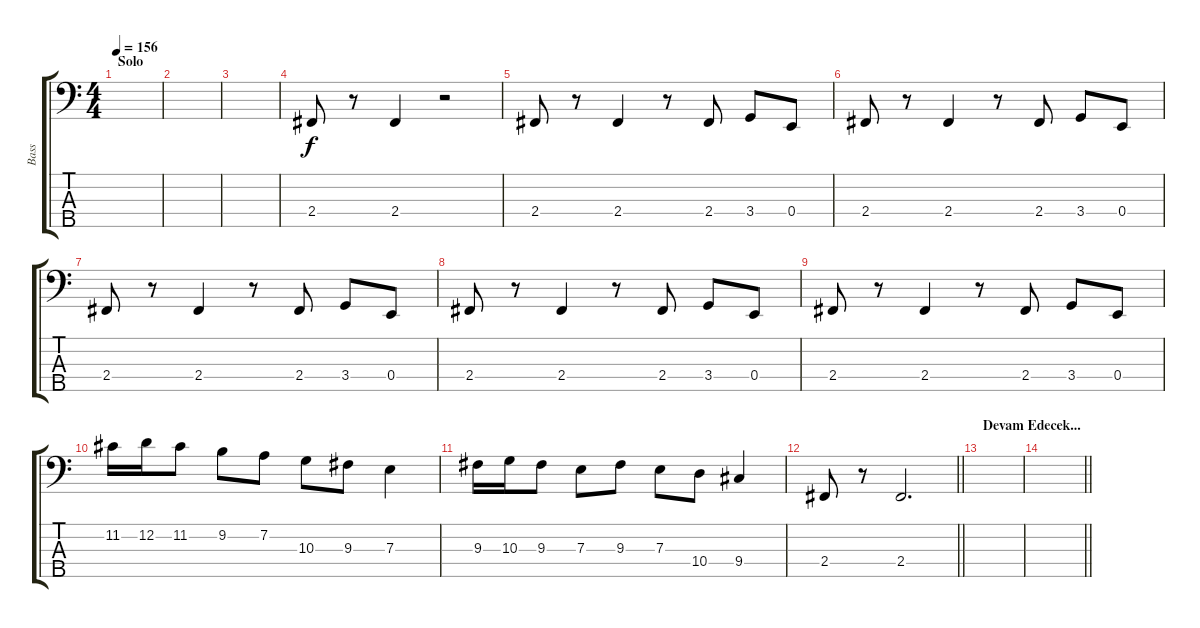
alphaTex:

\track ("Bass" "Bass") {instrument electricbassfinger}
\staff {score tabs}
\tuning (G2 D2 A1 E1 B0) {hide}
\ts (4 4)
\section ("" "Solo")
\tempo 156
\clef f4
\ks c
|
|
|
2.4.8 r.8 2.4.4 r.2 |
2.4.8 r.8 2.4.4 r.8 2.4.8 3.4.8 0.4.8 |
2.4.8 r.8 2.4.4 r.8 2.4.8 3.4.8 0.4.8 |
2.4.8 r.8 2.4.4 r.8 2.4.8 3.4.8 0.4.8 |
2.4.8 r.8 2.4.4 r.8 2.4.8 3.4.8 0.4.8 |
2.4.8 r.8 2.4.4 r.8 2.4.8 3.4.8 0.4.8 |
11.2.16 12.2.16 11.2.8 9.2.8 7.2.8 10.3.8 9.3.8 7.3.4 |
9.3.16 10.3.16 9.3.8 7.3.8 9.3.8 7.3.8 10.4.8 9.4.4 |
\barLineRight lightlight
2.4.8 r.8 2.4.2{d} |
\section ("" "Devam Edecek...")
|
\barLineRight lightlight
